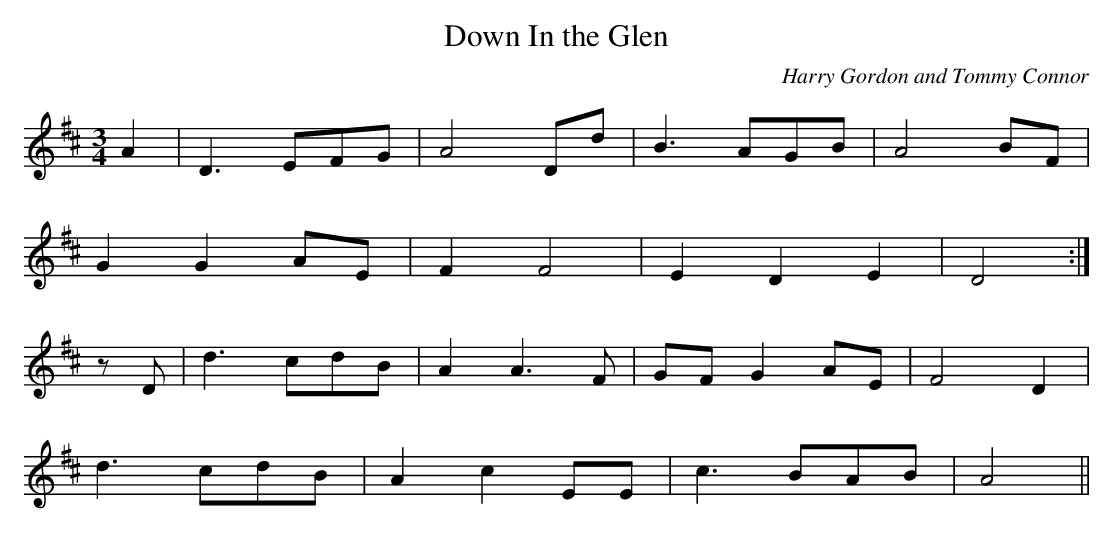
X:1
T:Down In the Glen
C:Harry Gordon and Tommy Connor
M:3/4
L:1/8
K:D
A2 | D3   EFG | A4    Dd | B3   AGB | A4 BF |
     G2 G2 AE | F2 F4    | E2 D2 E2 | D4   :|
zD | d3   cdB | A2 A3  F | GF G2 AE | F4 D2 |
     d3   cdB | A2 c2 EE | c3   BAB | A4   ||
